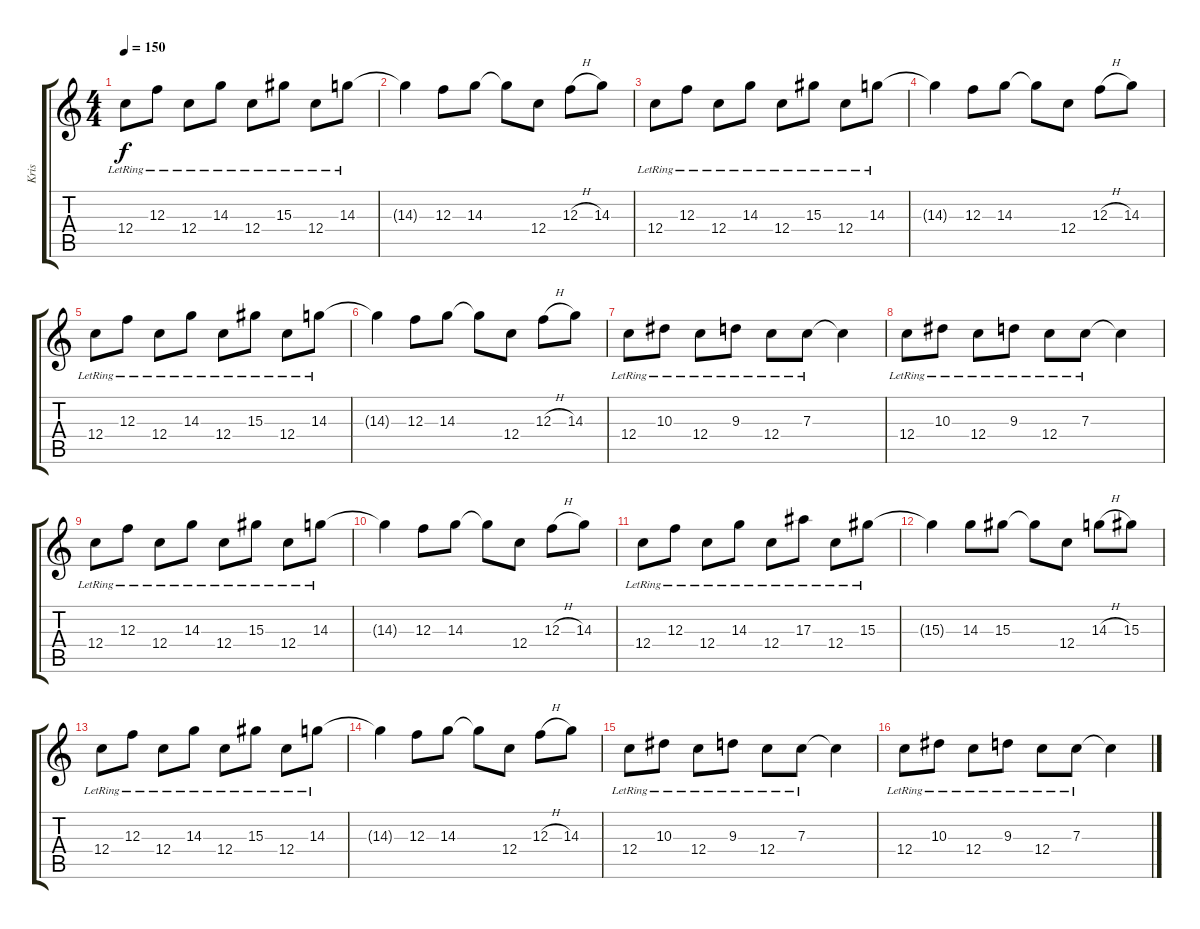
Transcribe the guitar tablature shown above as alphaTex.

\track ("Kris" "Kris") {instrument distortionguitar}
\staff {score tabs}
\tuning (D4 A3 F3 C3 G2 C2) {hide}
\ts (4 4)
\tempo 150
\clef g2
\ks c
12.4{lr}.8{dy f} 12.3{lr}.8 12.4{lr}.8 14.3{lr}.8 12.4{lr}.8 15.3{lr}.8 12.4{lr}.8 14.3{lr}.8 |
14.3{t}.4 12.3.8 14.3.8 14.3{t}.8 12.4.8 12.3{h}.8 14.3.8 |
12.4{lr}.8 12.3{lr}.8 12.4{lr}.8 14.3{lr}.8 12.4{lr}.8 15.3{lr}.8 12.4{lr}.8 14.3{lr}.8 |
14.3{t}.4 12.3.8 14.3.8 14.3{t}.8 12.4.8 12.3{h}.8 14.3.8 |
12.4{lr}.8 12.3{lr}.8 12.4{lr}.8 14.3{lr}.8 12.4{lr}.8 15.3{lr}.8 12.4{lr}.8 14.3{lr}.8 |
14.3{t}.4 12.3.8 14.3.8 14.3{t}.8 12.4.8 12.3{h}.8 14.3.8 |
12.4{lr}.8 10.3{lr}.8 12.4{lr}.8 9.3{lr}.8 12.4{lr}.8 7.3{lr}.8 7.3{t}.4 |
12.4{lr}.8 10.3{lr}.8 12.4{lr}.8 9.3{lr}.8 12.4{lr}.8 7.3{lr}.8 7.3{t}.4 |
12.4{lr}.8 12.3{lr}.8 12.4{lr}.8 14.3{lr}.8 12.4{lr}.8 15.3{lr}.8 12.4{lr}.8 14.3{lr}.8 |
14.3{t}.4 12.3.8 14.3.8 14.3{t}.8 12.4.8 12.3{h}.8 14.3.8 |
12.4{lr}.8 12.3{lr}.8 12.4{lr}.8 14.3{lr}.8 12.4{lr}.8 17.3{lr}.8 12.4{lr}.8 15.3{lr}.8 |
15.3{t}.4 14.3.8 15.3.8 15.3{t}.8 12.4.8 14.3{h}.8 15.3.8 |
12.4{lr}.8 12.3{lr}.8 12.4{lr}.8 14.3{lr}.8 12.4{lr}.8 15.3{lr}.8 12.4{lr}.8 14.3{lr}.8 |
14.3{t}.4 12.3.8 14.3.8 14.3{t}.8 12.4.8 12.3{h}.8 14.3.8 |
12.4{lr}.8 10.3{lr}.8 12.4{lr}.8 9.3{lr}.8 12.4{lr}.8 7.3{lr}.8 7.3{t}.4 |
12.4{lr}.8 10.3{lr}.8 12.4{lr}.8 9.3{lr}.8 12.4{lr}.8 7.3{lr}.8 7.3{t}.4
